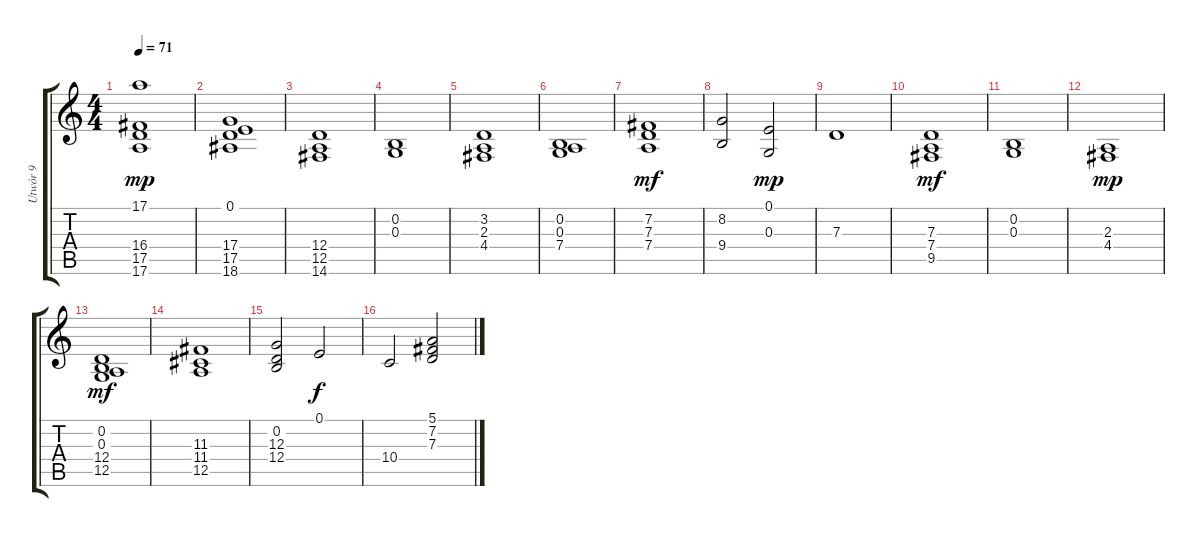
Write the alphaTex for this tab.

\track ("Utwór 9" "Utwór 9") {instrument stringensemble2}
\staff {score tabs}
\tuning (E4 B3 G3 D3 A2 E2) {hide}
\ts (4 4)
\tempo 71
\clef g2
\ks c
(17.1 16.4 17.5 17.6).1{dy mp instrument stringensemble2} |
(0.1 17.4 17.5 18.6).1 |
(12.4 12.5 14.6).1 |
(0.2 0.3).1 |
(3.2 2.3 4.4).1 |
(0.2 0.3 7.4).1 |
(7.2 7.3 7.4).1{dy mf} |
(8.2 9.4).2 (0.1 0.3).2{dy mp} |
7.3.1 |
(7.3 7.4 9.5).1{dy mf} |
(0.2 0.3).1 |
(2.3 4.4).1{dy mp} |
(0.2 0.3 12.4 12.5).1{dy mf} |
(11.3 11.4 12.5).1 |
(0.2 12.3 12.4).2 0.1.2{dy f} |
10.4.2 (5.1 7.2 7.3).2
